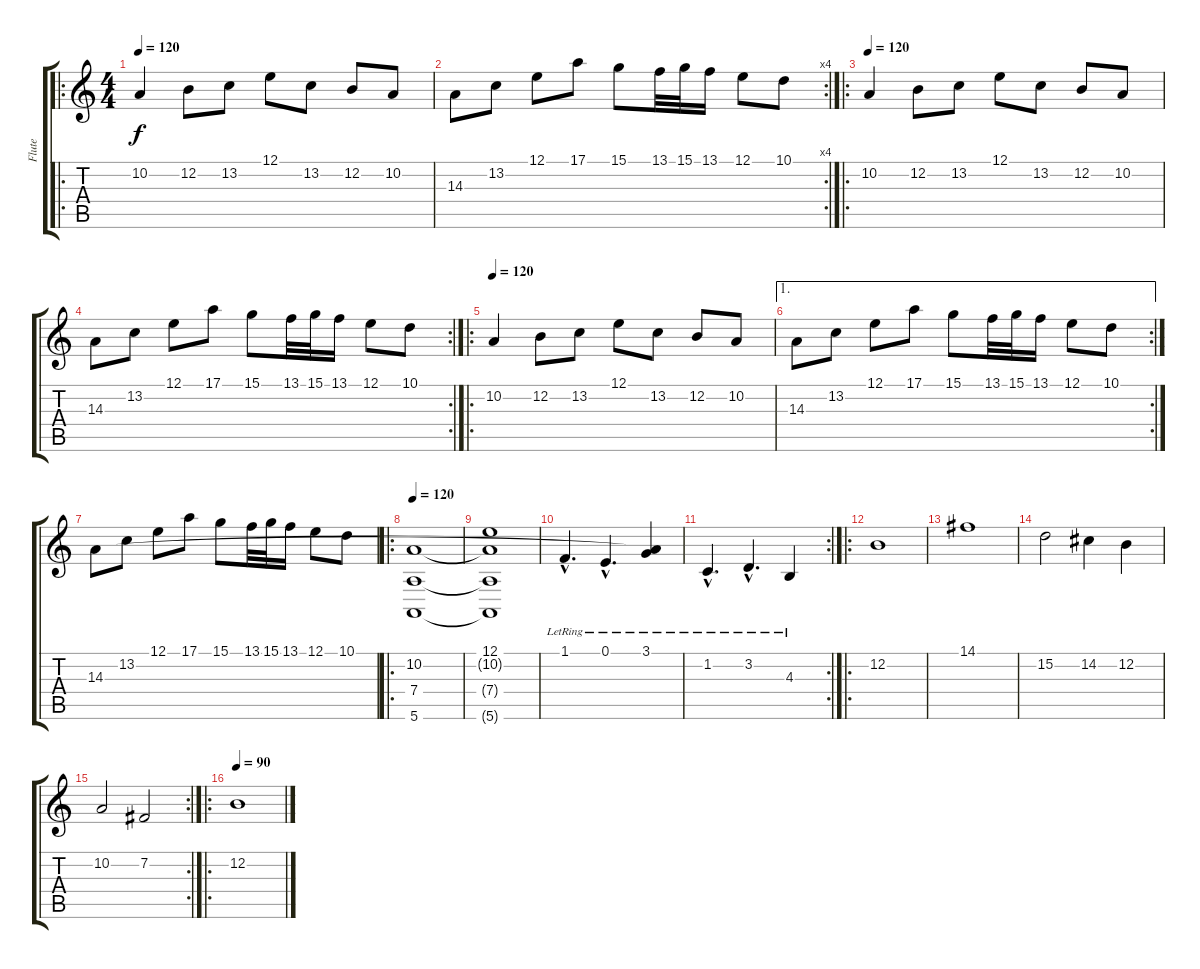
\track ("Flute" "Flute") {instrument flute}
\staff {score tabs}
\tuning (E4 B3 G3 D3 A2 E2) {hide}
\ro
\ts (4 4)
\tempo 120
\clef g2
\ks c
10.2.4{dy f} 12.2.8 13.2.8 12.1.8 13.2.8 12.2.8 10.2.8 |
\rc 4
14.3.8 13.2.8 12.1.8 17.1.8 15.1.8 13.1.32 15.1.32 13.1.16 12.1.8 10.1.8 |
\ro
\tempo 120
10.2.4 12.2.8 13.2.8 12.1.8 13.2.8 12.2.8 10.2.8 |
\rc 2
14.3.8 13.2.8 12.1.8 17.1.8 15.1.8 13.1.32 15.1.32 13.1.16 12.1.8 10.1.8 |
\ro
\tempo 120
10.2.4 12.2.8 13.2.8 12.1.8 13.2.8 12.2.8 10.2.8 |
\ae 1
\rc 2
14.3.8 13.2.8 12.1.8 17.1.8 15.1.8 13.1.32 15.1.32 13.1.16 12.1.8 10.1.8 |
14.3.8 13.2.8 12.1.8 17.1.8 15.1.8 13.1.32 15.1.32 13.1.16 12.1.8 10.1.8 |
\ro
\tempo 120
(10.2 7.4 5.6).1 |
(12.1 10.2{t} 7.4{t} 5.6{t}).1 |
1.1{hac lr}.4{d} 0.1{hac lr}.4{d} (3.1{lr} 14.3{t}).4 |
\rc 2
1.2{hac lr}.4{d} 3.2{hac lr}.4{d} 4.3{lr}.4 |
\ro
12.2.1 |
14.1.1 |
15.2.2 14.2.4 12.2.4 |
\rc 2
10.2.2 7.2.2 |
\ro
\tempo 90
12.2.1
